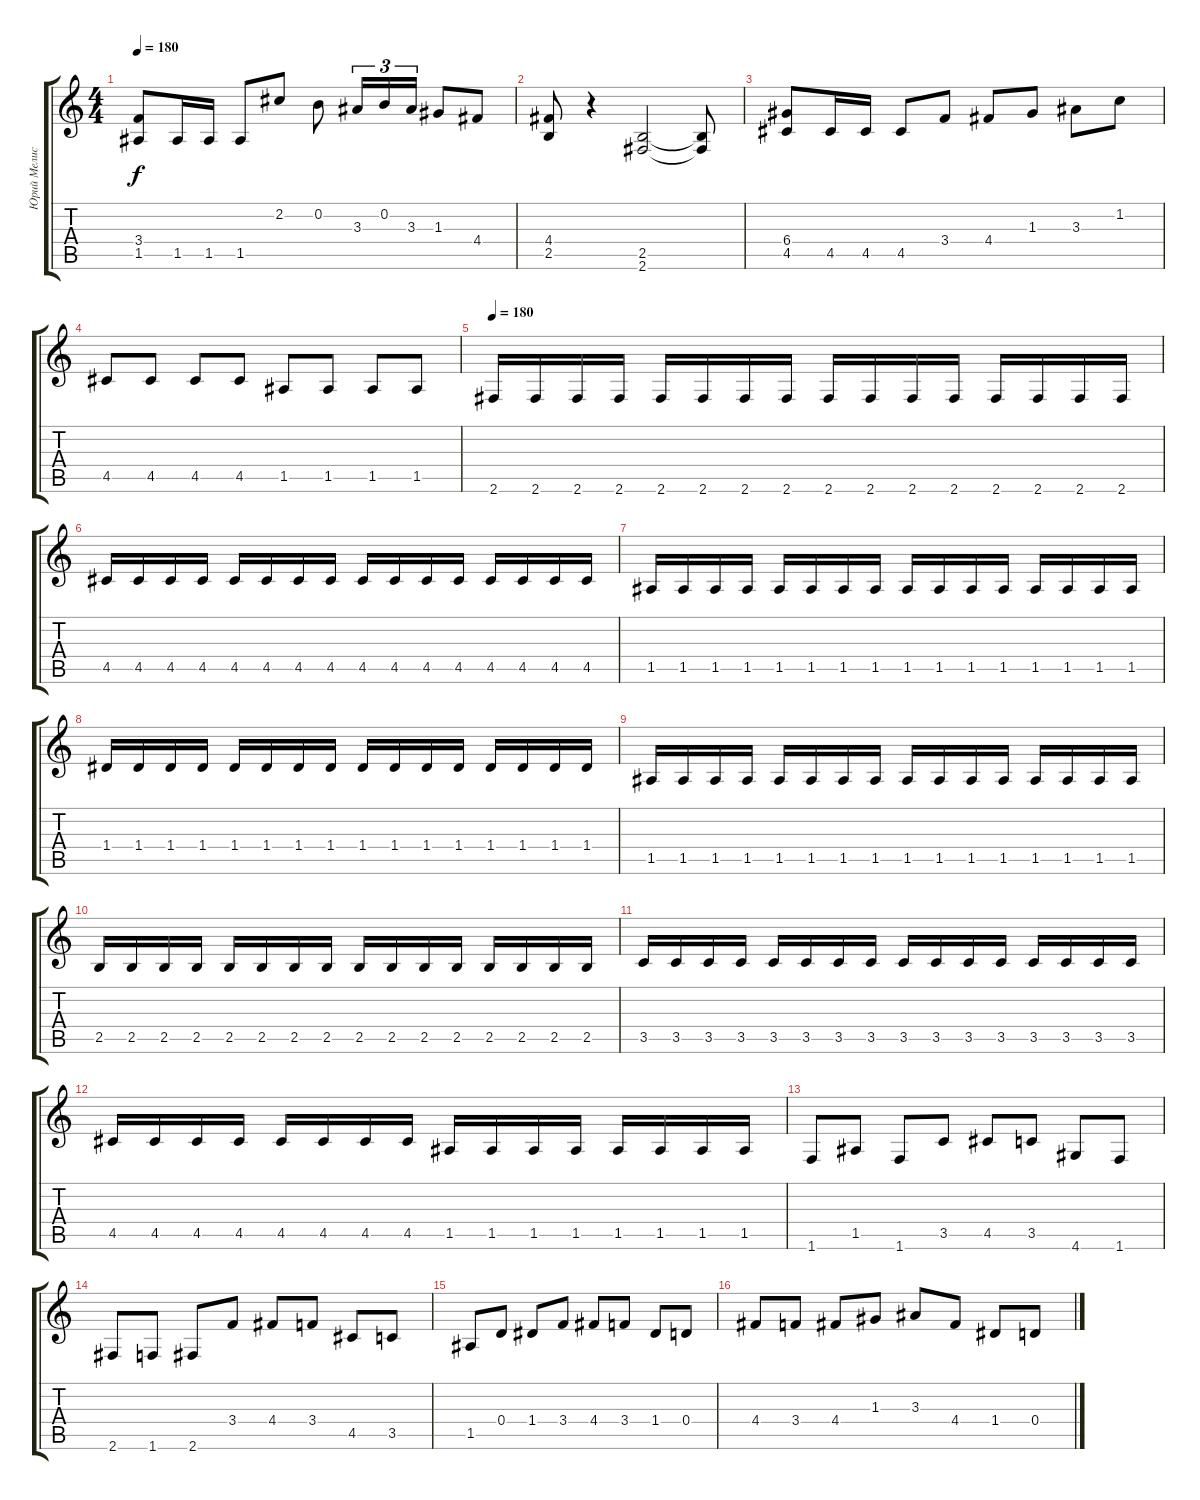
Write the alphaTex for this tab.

\track ("Юрий Мелисов" "Юрий Мелис") {instrument overdrivenguitar}
\staff {score tabs}
\tuning (E4 B3 G3 D3 A2 E2) {hide}
\ts (4 4)
\tempo 180
\clef g2
\ks c
(3.4 1.5).8{dy f} 1.5.16 1.5.16 1.5.8 2.2.8 0.2.8 3.3.16{tu (3 2)} 0.2.16{tu (3 2)} 3.3.16{tu (3 2)} 1.3.8 4.4.8 |
(4.4 2.5).8 r.4 (2.5 2.6).2 (2.5{t} 2.6{t}).8 |
(6.4 4.5).8 4.5.16 4.5.16 4.5.8 3.4.8 4.4.8 1.3.8 3.3.8 1.2.8 |
4.5.8 4.5.8 4.5.8 4.5.8 1.5.8 1.5.8 1.5.8 1.5.8 |
\tempo 180
2.6.16 2.6.16 2.6.16 2.6.16 2.6.16 2.6.16 2.6.16 2.6.16 2.6.16 2.6.16 2.6.16 2.6.16 2.6.16 2.6.16 2.6.16 2.6.16 |
4.5.16 4.5.16 4.5.16 4.5.16 4.5.16 4.5.16 4.5.16 4.5.16 4.5.16 4.5.16 4.5.16 4.5.16 4.5.16 4.5.16 4.5.16 4.5.16 |
1.5.16 1.5.16 1.5.16 1.5.16 1.5.16 1.5.16 1.5.16 1.5.16 1.5.16 1.5.16 1.5.16 1.5.16 1.5.16 1.5.16 1.5.16 1.5.16 |
1.4.16 1.4.16 1.4.16 1.4.16 1.4.16 1.4.16 1.4.16 1.4.16 1.4.16 1.4.16 1.4.16 1.4.16 1.4.16 1.4.16 1.4.16 1.4.16 |
1.5.16 1.5.16 1.5.16 1.5.16 1.5.16 1.5.16 1.5.16 1.5.16 1.5.16 1.5.16 1.5.16 1.5.16 1.5.16 1.5.16 1.5.16 1.5.16 |
2.5.16 2.5.16 2.5.16 2.5.16 2.5.16 2.5.16 2.5.16 2.5.16 2.5.16 2.5.16 2.5.16 2.5.16 2.5.16 2.5.16 2.5.16 2.5.16 |
3.5.16 3.5.16 3.5.16 3.5.16 3.5.16 3.5.16 3.5.16 3.5.16 3.5.16 3.5.16 3.5.16 3.5.16 3.5.16 3.5.16 3.5.16 3.5.16 |
4.5.16 4.5.16 4.5.16 4.5.16 4.5.16 4.5.16 4.5.16 4.5.16 1.5.16 1.5.16 1.5.16 1.5.16 1.5.16 1.5.16 1.5.16 1.5.16 |
1.6.8 1.5.8 1.6.8 3.5.8 4.5.8 3.5.8 4.6.8 1.6.8 |
2.6.8 1.6.8 2.6.8 3.4.8 4.4.8 3.4.8 4.5.8 3.5.8 |
1.5.8 0.4.8 1.4.8 3.4.8 4.4.8 3.4.8 1.4.8 0.4.8 |
4.4.8 3.4.8 4.4.8 1.3.8 3.3.8 4.4.8 1.4.8 0.4.8
